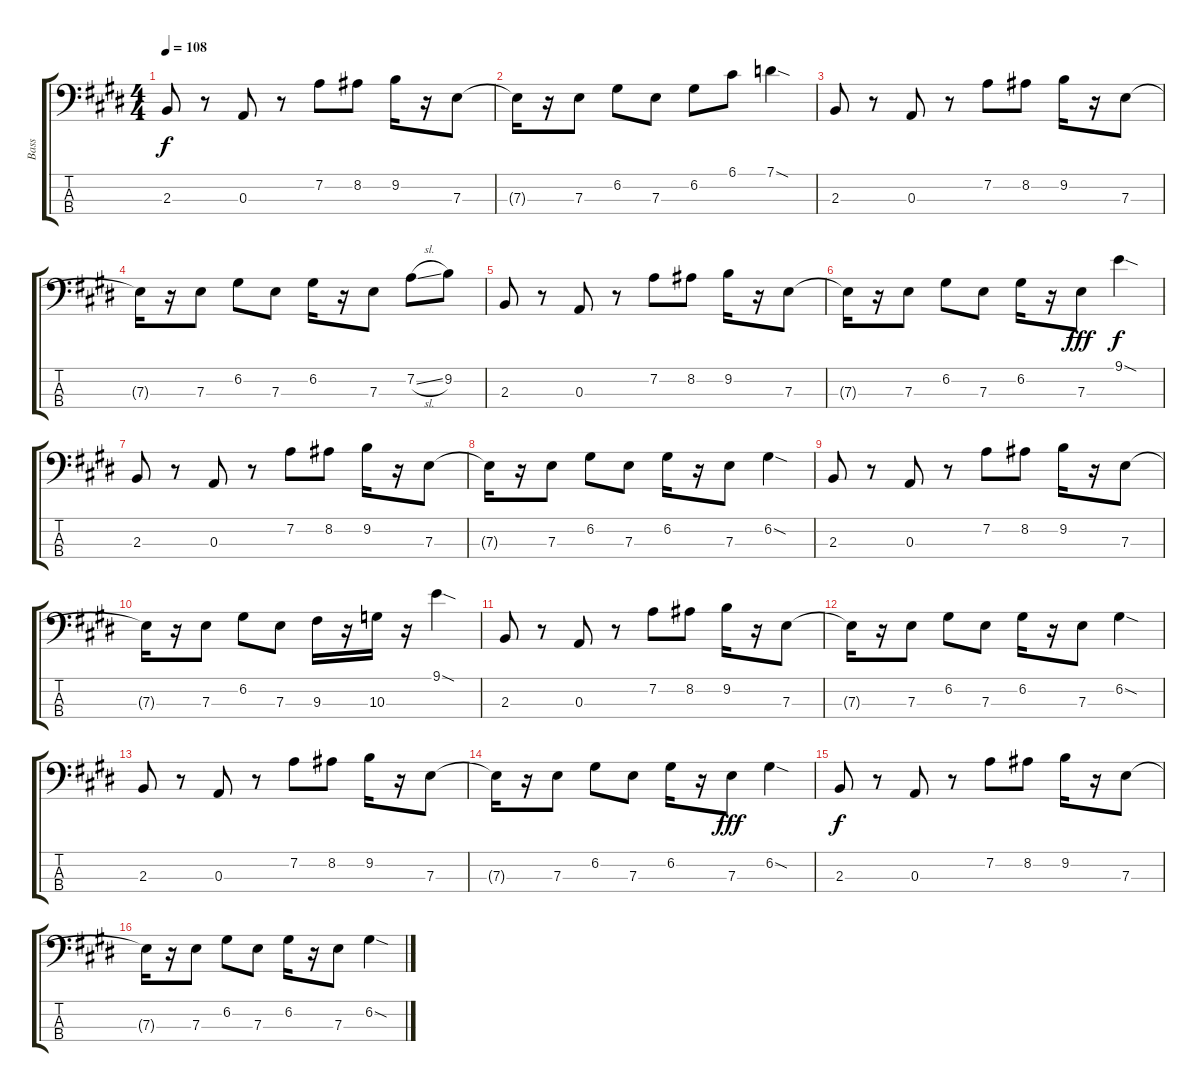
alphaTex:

\track ("Bass" "Bass") {instrument electricbassfinger}
\staff {score tabs}
\tuning (G2 D2 A1 E1) {hide}
\ts (4 4)
\tempo 108
\clef f4
\ks e
2.3.8{dy f} r.8 0.3.8 r.8 7.2.8 8.2.8 9.2.16 r.16 7.3.8 |
7.3{t}.16 r.16 7.3.8 6.2.8 7.3.8 6.2.8 6.1.8 7.1{sod}.4 |
2.3.8 r.8 0.3.8 r.8 7.2.8 8.2.8 9.2.16 r.16 7.3.8 |
7.3{t}.16 r.16 7.3.8 6.2.8 7.3.8 6.2.16 r.16 7.3.8 7.2{sl}.8 9.2.8 |
2.3.8 r.8 0.3.8 r.8 7.2.8 8.2.8 9.2.16 r.16 7.3.8 |
7.3{t}.16 r.16 7.3.8 6.2.8 7.3.8 6.2.16 r.16 7.3.8{dy fff} 9.1{sod}.4{dy f} |
2.3.8 r.8 0.3.8 r.8 7.2.8 8.2.8 9.2.16 r.16 7.3.8 |
7.3{t}.16 r.16 7.3.8 6.2.8 7.3.8 6.2.16 r.16 7.3.8 6.2{sod}.4 |
2.3.8 r.8 0.3.8 r.8 7.2.8 8.2.8 9.2.16 r.16 7.3.8 |
7.3{t}.16 r.16 7.3.8 6.2.8 7.3.8 9.3.16 r.16 10.3.16 r.16 9.1{sod}.4 |
2.3.8 r.8 0.3.8 r.8 7.2.8 8.2.8 9.2.16 r.16 7.3.8 |
7.3{t}.16 r.16 7.3.8 6.2.8 7.3.8 6.2.16 r.16 7.3.8 6.2{sod}.4 |
2.3.8 r.8 0.3.8 r.8 7.2.8 8.2.8 9.2.16 r.16 7.3.8 |
7.3{t}.16 r.16 7.3.8 6.2.8 7.3.8 6.2.16 r.16 7.3.8{dy fff} 6.2{sod}.4 |
2.3.8{dy f} r.8 0.3.8 r.8 7.2.8 8.2.8 9.2.16 r.16 7.3.8 |
7.3{t}.16 r.16 7.3.8 6.2.8 7.3.8 6.2.16 r.16 7.3.8 6.2{sod}.4
